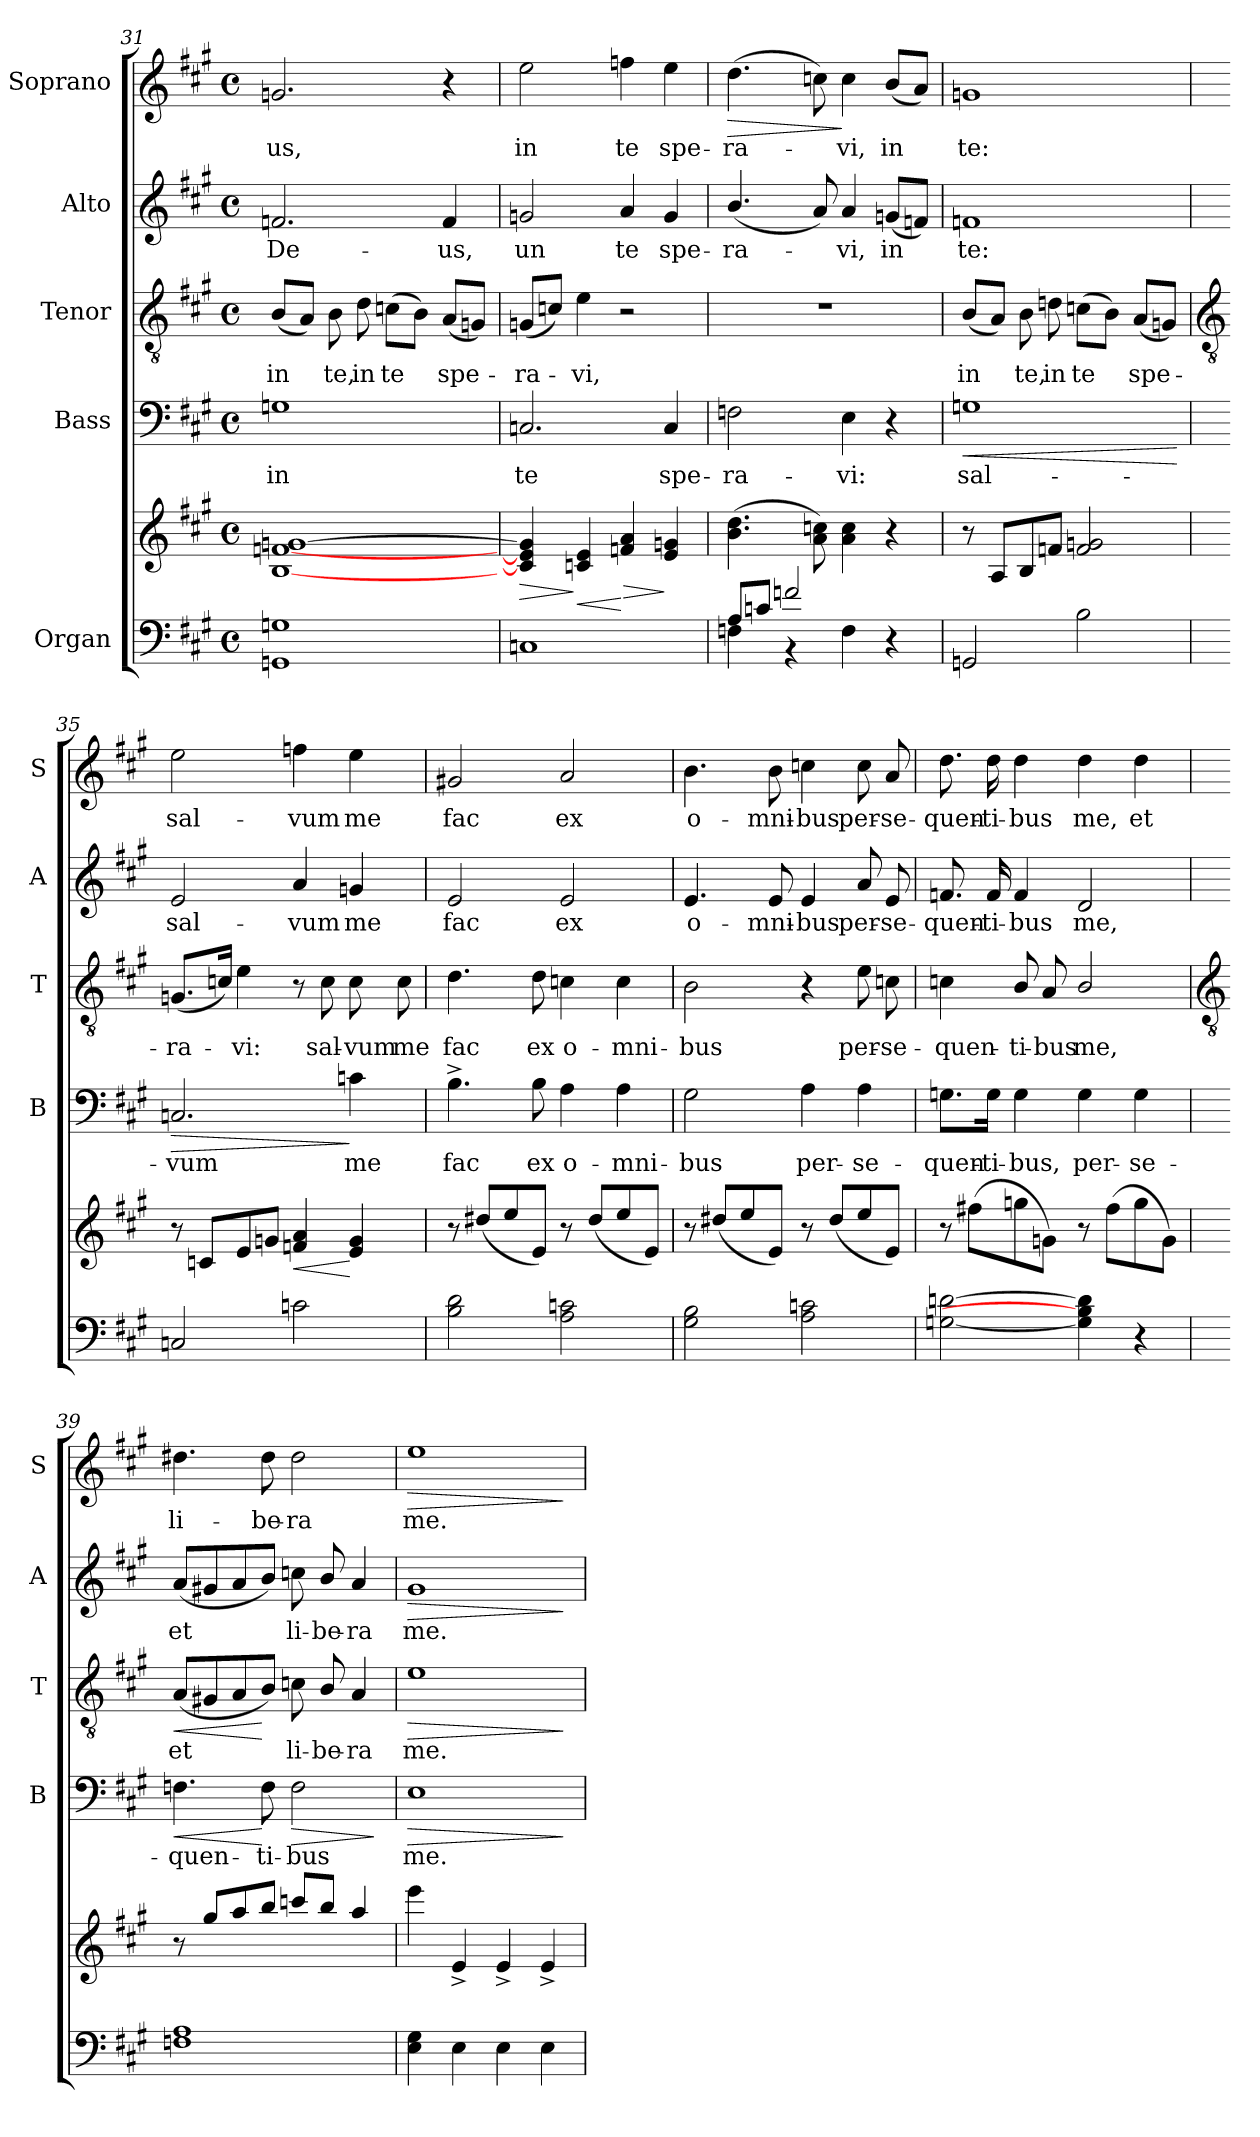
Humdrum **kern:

**kern	**kern	**dynam	**kern	**text	**dynam	**kern	**text	**dynam	**kern	**text	**dynam	**kern	**text	**dynam
*part5	*part5	*part5	*part4	*part4	*part4	*part3	*part3	*part3	*part2	*part2	*part2	*part1	*part1	*part1
*staff6	*staff5	*staff5/6	*staff4	*staff4	*staff4	*staff3	*staff3	*staff3	*staff2	*staff2	*staff2	*staff1	*staff1	*staff1
*I"Organ	*	*	*I"Bass	*	*	*I"Tenor	*	*	*I"Alto	*	*	*I"Soprano	*	*
*	*	*	*I'B	*	*	*I'T	*	*	*I'A	*	*	*I'S	*	*
*clefF4	*clefG2	*	*clefF4	*	*	*clefGv2	*	*	*clefG2	*	*	*clefG2	*	*
*k[f#c#g#]	*k[f#c#g#]	*	*k[f#c#g#]	*	*	*k[f#c#g#]	*	*	*k[f#c#g#]	*	*	*k[f#c#g#]	*	*
*A:	*A:	*	*A:	*	*	*A:	*	*	*A:	*	*	*A:	*	*
*M4/4	*M4/4	*	*M4/4	*	*	*M4/4	*	*	*M4/4	*	*	*M4/4	*	*
*met(c)	*met(c)	*	*met(c)	*	*	*met(c)	*	*	*met(c)	*	*	*met(c)	*	*
=31	=31	=31	=31	=31	=31	=31	=31	=31	=31	=31	=31	=31	=31	=31
!	!	!LO:HP:b	!	!LO:LY:b	!	!	!LO:LY:b	!	!	!LO:LY:b	!	!	!LO:LY:b	!
*	*^	*	*	*	*	*	*	*	*	*	*	*	*	*
1GGn 1Gn	[1B/ [1fn/ [1gn/	1ryy	<	1Gn	in	.	(<8BL	in	.	2.fn	De-	.	2.gn	us,	.
.	.	.	.	.	.	.	8AJ)	.	.	.	.	.	.	.	.
!	!	!	!	!	!	!	!	!LO:LY:b	!	!	!	!	!	!	!
.	.	.	.	.	.	.	8B	te,	.	.	.	.	.	.	.
!	!	!	!	!	!	!	!	!LO:LY:b	!	!	!	!	!	!	!
.	.	.	.	.	.	.	8d	in	.	.	.	.	.	.	.
!	!	!	!	!	!	!	!	!LO:LY:b	!	!	!	!	!	!	!
.	.	.	.	.	.	.	(>8cnL	te	.	.	.	.	.	.	.
.	.	.	.	.	.	.	8BJ)	.	.	.	.	.	.	.	.
!	!	!	!	!	!	!	!	!LO:LY:b	!	!	!LO:LY:b	!	!	!	!
.	.	.	.	.	.	.	(<8AL	spe-	.	4f	-us,	.	4r	.	.
.	.	.	.	.	.	.	8GnJ)	.	.	.	.	.	.	.	.
*	*v	*v	*	*	*	*	*	*	*	*	*	*	*	*	*
.	.	[	.	.	.	.	.	.	.	.	.	.	.	.
=32	=32	=32	=32	=32	=32	=32	=32	=32	=32	=32	=32	=32	=32	=32
!	!	!LO:HP:b	!	!LO:LY:b	!	!	!LO:LY:b	!	!	!LO:LY:b	!	!	!LO:LY:b	!
*	*^	*	*	*	*	*	*	*	*	*	*	*	*	*
1Cn	4c/] 4e/] 4g/]	1ryy	>	2.Cn	te	.	(<8GnL	ra-	.	2gn	un	.	2ee	in	.
.	.	.	.	.	.	.	8cnJ)	.	.	.	.	.	.	.	.
!	!	!	!LO:HP:n=1:b	!	!	!	!	!LO:LY:b	!	!	!	!	!	!	!
.	4c/ 4e/	.	] <	.	.	.	4e	vi,	.	.	.	.	.	.	.
!	!	!	!LO:HP:n=1:b	!	!	!	!	!	!	!	!LO:LY:b	!	!	!LO:LY:b	!
.	4fn/ 4a/	.	[ >	.	.	.	2r	.	.	4a	te	.	4ffn	te	.
!	!	!	!	!	!LO:LY:b	!	!	!	!	!	!LO:LY:b	!	!	!LO:LY:b	!
.	4e/ 4g/	.	]	4C	spe-	.	.	.	.	4g	spe-	.	4ee	spe-	.
=33	=33	=33	=33	=33	=33	=33	=33	=33	=33	=33	=33	=33	=33	=33	=33
*^	*	*	*	*	*	*	*	*	*	*	*	*	*	*	*
!	!	!	!	!	!	!LO:LY:b	!	!	!	!	!	!LO:LY:b	!	!	!LO:LY:b	!LO:HP:b
8A/L	4Fn	(>4.b\ 4.dd\	2.ryy	.	2Fn	-ra-	.	1r	.	.	(<4.b/	-ra-	.	(>4.dd	-ra-	>
8cn/J	.	.	.	.	.	.	.	.	.	.	.	.	.	.	.	.
2fn/	4r	.	.	.	.	.	.	.	.	.	.	.	.	.	.	.
.	.	8a\ 8ccn\)	.	.	.	.	.	.	.	.	8a)	.	.	8ccn)	.	.
!	!	!	!	!	!	!LO:LY:b	!	!	!	!	!	!LO:LY:b	!	!	!LO:LY:b	!
.	4F	4a\ 4cc\	.	.	4E	-vi:	.	.	.	.	4a	vi,	.	4cc	vi,	]
!	!	!	!	!	!	!	!	!	!	!	!	!LO:LY:b	!	!	!LO:LY:b	!
4ryy	4r	4r	4ryy	.	4r	.	.	.	.	.	(<8gnL	in	.	(<8bL	in	.
.	.	.	.	.	.	.	.	.	.	.	8fnJ)	.	.	8aJ)	.	.
*v	*v	*	*	*	*	*	*	*	*	*	*	*	*	*	*	*
=34	=34	=34	=34	=34	=34	=34	=34	=34	=34	=34	=34	=34	=34	=34	=34
!	!	!	!	!	!LO:LY:b	!LO:HP:b	!	!LO:LY:b	!	!	!LO:LY:b	!	!	!LO:LY:b	!
2GGn	8r	1ryy	.	1Gn	sal-	<	(<8BL	in	.	1fn	te:	.	1gn	te:	.
.	8A/L	.	.	.	.	.	8AJ)	.	.	.	.	.	.	.	.
!	!	!	!	!	!	!	!	!LO:LY:b	!	!	!	!	!	!	!
.	8B/	.	.	.	.	.	8B	te,	.	.	.	.	.	.	.
!	!	!	!	!	!	!	!	!LO:LY:b	!	!	!	!	!	!	!
.	8fn/J	.	.	.	.	.	8dn	in	.	.	.	.	.	.	.
!	!	!	!	!	!	!	!	!LO:LY:b	!	!	!	!	!	!	!
2B	2f/ 2gn/	.	.	.	.	.	(>8cnL	te	.	.	.	.	.	.	.
.	.	.	.	.	.	.	8BJ)	.	.	.	.	.	.	.	.
!	!	!	!	!	!	!	!	!LO:LY:b	!	!	!	!	!	!	!
.	.	.	.	.	.	.	(<8AL	spe-	.	.	.	.	.	.	.
.	.	.	.	.	.	.	8GnJ)	.	.	.	.	.	.	.	.
*	*v	*v	*	*	*	*	*	*	*	*	*	*	*	*	*
.	.	.	.	.	[	.	.	.	.	.	.	.	.	.
!!LO:LB:g=z
=35	=35	=35	=35	=35	=35	=35	=35	=35	=35	=35	=35	=35	=35	=35
*	*	*	*	*	*	*clefGv2	*	*	*	*	*	*	*	*
!	!	!	!	!LO:LY:b	!LO:HP:b	!	!LO:LY:b	!	!	!LO:LY:b	!	!	!LO:LY:b	!
2Cn	8r	.	2.Cn	-vum	>	(<8.GnL	ra-	.	2e	sal-	.	2ee	sal-	.
.	8cnL	.	.	.	.	.	.	.	.	.	.	.	.	.
.	.	.	.	.	.	16cnJ)	.	.	.	.	.	.	.	.
!	!	!	!	!	!	!	!LO:LY:b	!	!	!	!	!	!	!
.	8e	.	.	.	.	4e	vi:	.	.	.	.	.	.	.
.	8gnJ	.	.	.	.	.	.	.	.	.	.	.	.	.
!	!	!LO:HP:b	!	!	!	!	!	!	!	!LO:LY:b	!	!	!LO:LY:b	!
2cn	4fn 4a	<	.	.	.	8r	.	.	4a	-vum	.	4ffn	-vum	.
!	!	!	!	!	!	!	!LO:LY:b	!	!	!	!	!	!	!
.	.	.	.	.	.	8c	sal-	.	.	.	.	.	.	.
!	!	!	!	!LO:LY:b	!	!	!LO:LY:b	!	!	!LO:LY:b	!	!	!LO:LY:b	!
.	4e 4g	[	4cn	me	]	8c	-vum	.	4gn	me	.	4ee	me	.
!	!	!	!	!	!	!	!LO:LY:b	!	!	!	!	!	!	!
.	.	.	.	.	.	8c	me	.	.	.	.	.	.	.
=36	=36	=36	=36	=36	=36	=36	=36	=36	=36	=36	=36	=36	=36	=36
!	!	!	!	!LO:LY:b	!	!	!LO:LY:b	!	!	!LO:LY:b	!	!	!LO:LY:b	!
2B 2d	8r	.	4.B^	fac	.	4.d	fac	.	2e	fac	.	2g#X	fac	.
.	(<8dd#XL	.	.	.	.	.	.	.	.	.	.	.	.	.
.	8ee	.	.	.	.	.	.	.	.	.	.	.	.	.
!	!	!	!	!LO:LY:b	!	!	!LO:LY:b	!	!	!	!	!	!	!
.	8eJ)	.	8B	ex	.	8d	ex	.	.	.	.	.	.	.
!	!	!	!	!LO:LY:b	!	!	!LO:LY:b	!	!	!LO:LY:b	!	!	!LO:LY:b	!
2A 2cn	8r	.	4A	o-	.	4cn	o-	.	2e	ex	.	2a	ex	.
.	(<8dd#L	.	.	.	.	.	.	.	.	.	.	.	.	.
!	!	!	!	!LO:LY:b	!	!	!LO:LY:b	!	!	!	!	!	!	!
.	8ee	.	4A	-mni-	.	4c	-mni-	.	.	.	.	.	.	.
.	8eJ)	.	.	.	.	.	.	.	.	.	.	.	.	.
=37	=37	=37	=37	=37	=37	=37	=37	=37	=37	=37	=37	=37	=37	=37
!	!	!	!	!LO:LY:b	!	!	!LO:LY:b	!	!	!LO:LY:b	!	!	!LO:LY:b	!
2G# 2B	8r	.	2G#	-bus	.	2B	-bus	.	4.e	o-	.	4.b	o-	.
.	(<8dd#XL	.	.	.	.	.	.	.	.	.	.	.	.	.
.	8ee	.	.	.	.	.	.	.	.	.	.	.	.	.
!	!	!	!	!	!	!	!	!	!	!LO:LY:b	!	!	!LO:LY:b	!
.	8eJ)	.	.	.	.	.	.	.	8e	-mni-	.	8b	-mni-	.
!	!	!	!	!LO:LY:b	!	!	!	!	!	!LO:LY:b	!	!	!LO:LY:b	!
2A 2cn	8r	.	4A	per-	.	4r	.	.	4e	-bus	.	4ccn	-bus	.
.	(<8dd#L	.	.	.	.	.	.	.	.	.	.	.	.	.
!	!	!	!	!LO:LY:b	!	!	!LO:LY:b	!	!	!LO:LY:b	!	!	!LO:LY:b	!
.	8ee	.	4A	-se-	.	8e	per-	.	8a	per-	.	8cc	per-	.
!	!	!	!	!	!	!	!LO:LY:b	!	!	!LO:LY:b	!	!	!LO:LY:b	!
.	8eJ)	.	.	.	.	8cn	-se-	.	8e	-se-	.	8a	-se-	.
=38	=38	=38	=38	=38	=38	=38	=38	=38	=38	=38	=38	=38	=38	=38
!	!	!	!	!LO:LY:b	!	!	!LO:LY:b	!	!	!LO:LY:b	!	!	!LO:LY:b	!
[2Gn [2dn	8r	.	8.Gn\L	-quen-	.	4cn	-quen-	.	8.fn	-quen-	.	8.dd	-quen-	.
.	(>8ff#XL	.	.	.	.	.	.	.	.	.	.	.	.	.
!	!	!	!	!LO:LY:b	!	!	!	!	!	!LO:LY:b	!	!	!LO:LY:b	!
.	.	.	16G\Jk	-ti-	.	.	.	.	16f	-ti-	.	16dd	-ti-	.
!	!	!	!	!LO:LY:b	!	!	!LO:LY:b	!	!	!LO:LY:b	!	!	!LO:LY:b	!
.	8ggn	.	4G	-bus,	.	8B/	-ti-	.	4f	-bus	.	4dd	-bus	.
!	!	!	!	!	!	!	!LO:LY:b	!	!	!	!	!	!	!
.	8gnJ)	.	.	.	.	8A	-bus	.	.	.	.	.	.	.
!	!	!	!	!LO:LY:b	!	!	!LO:LY:b	!	!	!LO:LY:b	!	!	!LO:LY:b	!
4G] 4B] 4d]	8r	.	4G	per-	.	2B/	me,	.	2d	me,	.	4dd	me,	.
.	(>8ff#L	.	.	.	.	.	.	.	.	.	.	.	.	.
!	!	!	!	!LO:LY:b	!	!	!	!	!	!	!	!	!LO:LY:b	!
4r	8gg	.	4G	-se-	.	.	.	.	.	.	.	4dd	et	.
.	8gJ)	.	.	.	.	.	.	.	.	.	.	.	.	.
!!LO:LB:g=z
=39	=39	=39	=39	=39	=39	=39	=39	=39	=39	=39	=39	=39	=39	=39
*	*	*	*	*	*	*clefGv2	*	*	*	*	*	*	*	*
*^	*^	*	*	*	*	*	*	*	*	*	*	*	*	*
!	!	!	!	!	!	!LO:LY:b	!LO:HP:b	!	!LO:LY:b	!LO:HP:b	!	!LO:LY:b	!	!	!LO:LY:b	!
1ryy	1Fn\ 1A\	8r	1ryy	.	4.Fn	-quen-	<	(<8AL	et	<	(<8aL	et	.	4.dd#X	li-	.
.	.	8gg#/L	.	.	.	.	.	8G#X	.	.	8g#X	.	.	.	.	.
.	.	8aa/	.	.	.	.	.	8A	.	.	8a	.	.	.	.	.
!	!	!	!	!	!	!LO:LY:b	!	!	!	!	!	!	!	!	!LO:LY:b	!
.	.	8bb/J	.	.	8F	-ti-	[	8BJ)	.	[	8bJ)	.	.	8dd#	-be-	.
!	!	!	!	!	!	!LO:LY:b	!LO:HP:b	!	!LO:LY:b	!	!	!LO:LY:b	!	!	!LO:LY:b	!
.	.	8cccn/L	.	.	2F	-bus	>	8cn	li-	.	8ccn	li-	.	2dd#	-ra	.
!	!	!	!	!	!	!	!	!	!LO:LY:b	!	!	!LO:LY:b	!	!	!	!
.	.	8bb/J	.	.	.	.	.	8B/	-be-	.	8b/	-be-	.	.	.	.
!	!	!	!	!	!	!	!	!	!LO:LY:b	!	!	!LO:LY:b	!	!	!	!
.	.	4aa/	.	.	.	.	.	4A	-ra	.	4a	-ra	.	.	.	.
*v	*v	*	*	*	*	*	*	*	*	*	*	*	*	*	*	*
*	*v	*v	*	*	*	*	*	*	*	*	*	*	*	*	*
.	.	.	.	.	]	.	.	.	.	.	.	.	.	.
=40	=40	=40	=40	=40	=40	=40	=40	=40	=40	=40	=40	=40	=40	=40
*^	*^	*	*	*	*	*	*	*	*	*	*	*	*	*
!	!	!	!	!	!	!LO:LY:b	!LO:HP:b	!	!LO:LY:b	!LO:HP:b	!	!LO:LY:b	!LO:HP:b	!	!LO:LY:b	!LO:HP:b
1ryy	4E\ 4G#\	4eee\	1ryy	.	1E	me.	>	1e	me.	>	1g#	me.	>	1ee	me.	>
.	4E\	4e^/	.	.	.	.	.	.	.	.	.	.	.	.	.	.
.	4E\	4e^/	.	.	.	.	.	.	.	.	.	.	.	.	.	.
.	4E\	4e^/	.	.	.	.	.	.	.	.	.	.	.	.	.	.
*v	*v	*	*	*	*	*	*	*	*	*	*	*	*	*	*	*
*	*v	*v	*	*	*	*	*	*	*	*	*	*	*	*	*
.	.	.	.	.	]	.	.	]	.	.	]	.	.	]
=	=	=	=	=	=	=	=	=	=	=	=	=	=	=
*-	*-	*-	*-	*-	*-	*-	*-	*-	*-	*-	*-	*-	*-	*-
